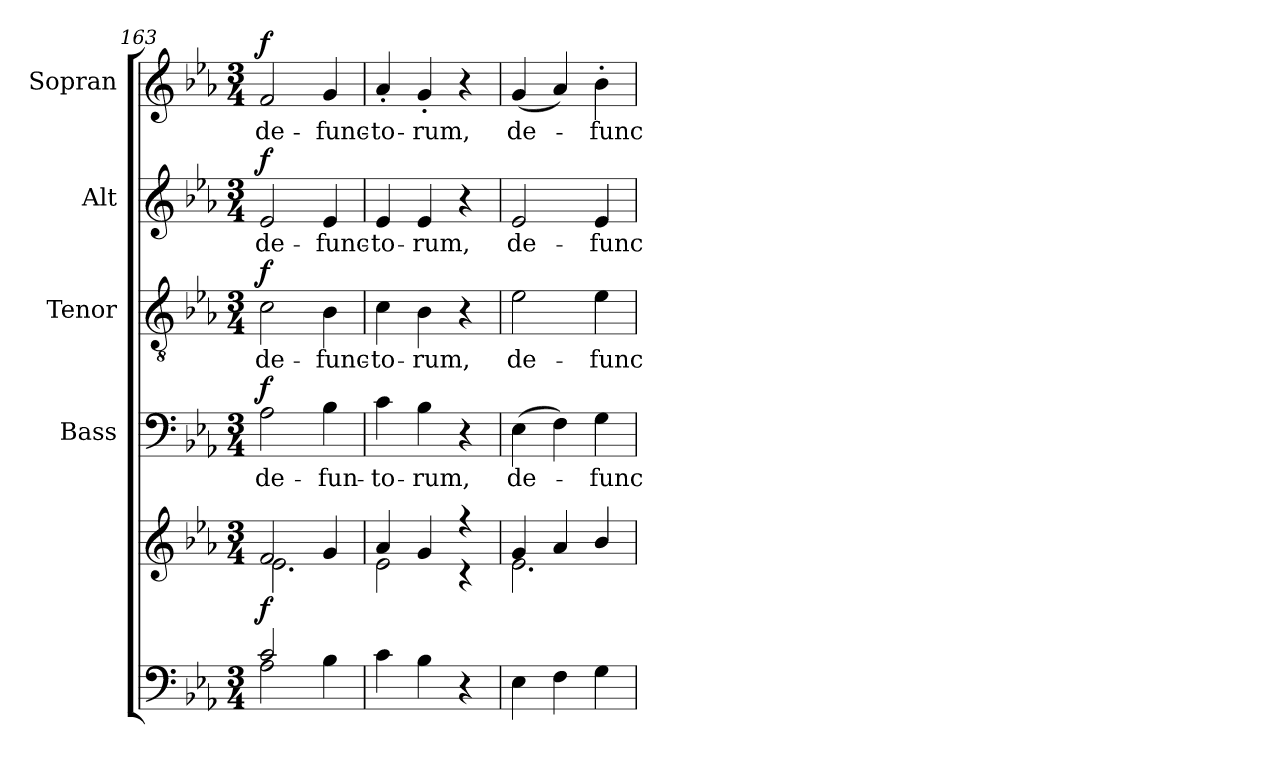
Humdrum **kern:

**kern	**kern	**dynam	**kern	**text	**dynam	**kern	**text	**dynam	**kern	**text	**dynam	**kern	**text	**dynam
*part5	*part5	*part5	*part4	*part4	*part4	*part3	*part3	*part3	*part2	*part2	*part2	*part1	*part1	*part1
*staff6	*staff5	*staff5/6	*staff4	*staff4	*staff4	*staff3	*staff3	*staff3	*staff2	*staff2	*staff2	*staff1	*staff1	*staff1
*	*	*	*I"Bass	*	*	*I"Tenor	*	*	*I"Alt	*	*	*I"Sopran	*	*
*	*	*	*I'B.	*	*	*I'T.	*	*	*I'A.	*	*	*I'S.	*	*
*clefF4	*clefG2	*	*clefF4	*	*	*clefGv2	*	*	*clefG2	*	*	*clefG2	*	*
*k[b-e-a-]	*k[b-e-a-]	*	*k[b-e-a-]	*	*	*k[b-e-a-]	*	*	*k[b-e-a-]	*	*	*k[b-e-a-]	*	*
*E-:	*E-:	*	*E-:	*	*	*E-:	*	*	*E-:	*	*	*E-:	*	*
*M3/4	*M3/4	*	*M3/4	*	*	*M3/4	*	*	*M3/4	*	*	*M3/4	*	*
=163	=163	=163	=163	=163	=163	=163	=163	=163	=163	=163	=163	=163	=163	=163
*^	*^	*	*	*	*	*	*	*	*	*	*	*	*	*
!	!	!	!	!LO:DY:b	!	!LO:LY:b	!LO:DY:a	!	!LO:LY:b	!LO:DY:a	!	!LO:LY:b	!LO:DY:a	!	!LO:LY:b	!LO:DY:a
2c/	2A-\	2f/	2.e-\	f	2A-\	de-	f	2c\	de-	f	2e-/	de-	f	2f/	de-	f
!	!	!	!	!	!	!LO:LY:b	!	!	!LO:LY:b	!	!	!LO:LY:b	!	!	!LO:LY:b	!
4ryy	4B-\	4g/	.	.	4B-\	-fun-	.	4B-\	-func-	.	4e-/	-func-	.	4g/	-func-	.
=164	=164	=164	=164	=164	=164	=164	=164	=164	=164	=164	=164	=164	=164	=164	=164	=164
!	!	!	!	!	!	!LO:LY:b	!	!	!LO:LY:b	!	!	!LO:LY:b	!	!	!LO:LY:b	!
*v	*v	*	*	*	*	*	*	*	*	*	*	*	*	*	*	*
4c\	4a-/	2e-\	.	4c\	-to-	.	4c\	-to-	.	4e-/	-to-	.	4a-'</	-to-	.
!	!	!	!	!	!LO:LY:b	!	!	!LO:LY:b	!	!	!LO:LY:b	!	!	!LO:LY:b	!
4B-\	4g/	.	.	4B-\	-rum,	.	4B-\	-rum,	.	4e-/	-rum,	.	4g'</	-rum,	.
4r	4r	4r	.	4r	.	.	4r	.	.	4r	.	.	4r	.	.
=165	=165	=165	=165	=165	=165	=165	=165	=165	=165	=165	=165	=165	=165	=165	=165
!	!	!	!	!	!LO:LY:b	!	!	!LO:LY:b	!	!	!LO:LY:b	!	!	!LO:LY:b	!
4E-\	4g/	2.e-\	.	(>4E-\	de-	.	2e-\	de-	.	2e-/	de-	.	(<4g/	de-	.
4F\	4a-/	.	.	4F\)	.	.	.	.	.	.	.	.	4a-/)	.	.
!	!	!	!	!	!LO:LY:b	!	!	!LO:LY:b	!	!	!LO:LY:b	!	!	!LO:LY:b	!
4G\	4b-/	.	.	4G\	-func-	.	4e-\	-func-	.	4e-/	-func-	.	4b-'>\	-func-	.
*	*v	*v	*	*	*	*	*	*	*	*	*	*	*	*	*
=	=	=	=	=	=	=	=	=	=	=	=	=	=	=
*-	*-	*-	*-	*-	*-	*-	*-	*-	*-	*-	*-	*-	*-	*-
